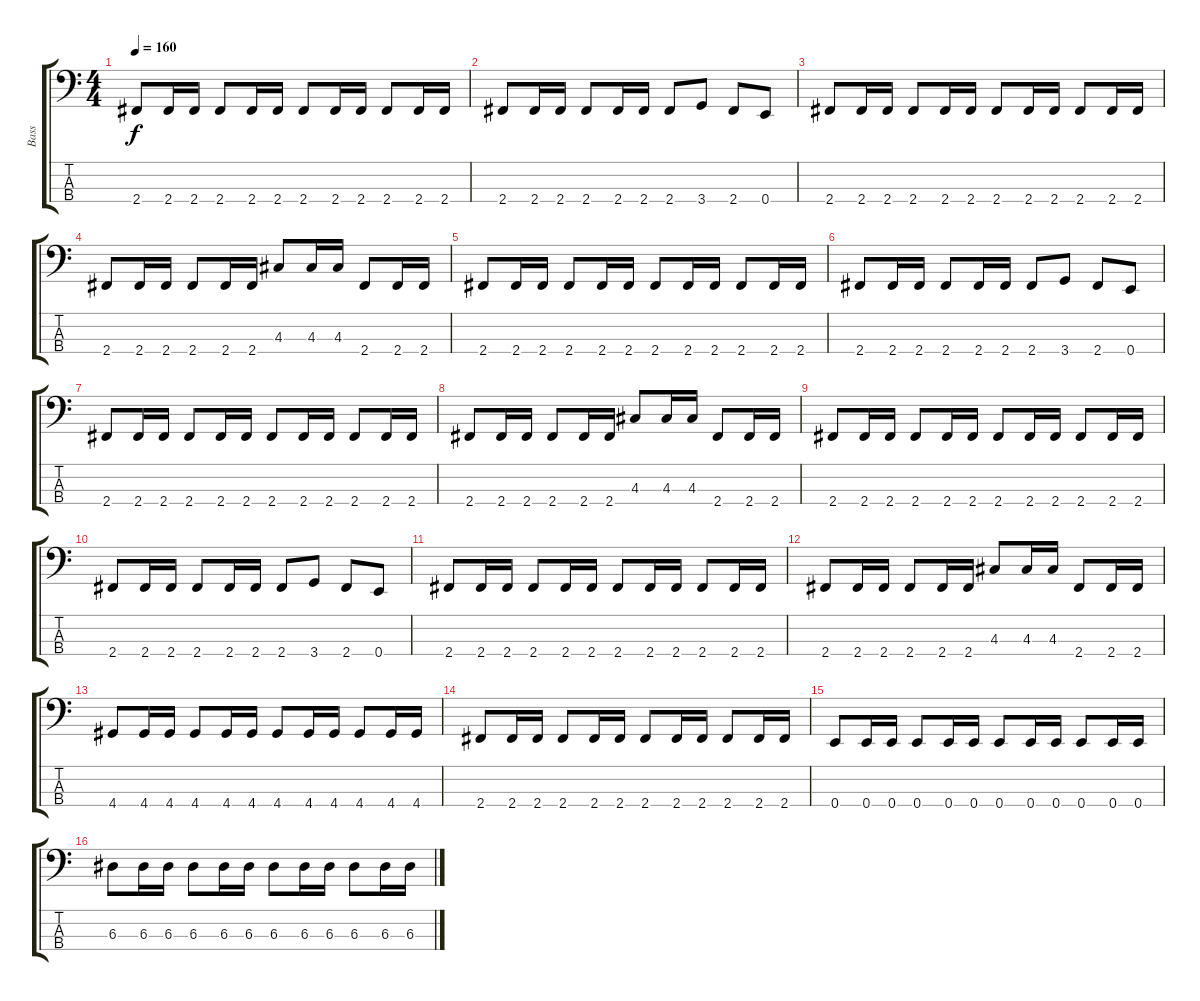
\track ("Bass" "Bass") {instrument electricbassfinger}
\staff {score tabs}
\tuning (G2 D2 A1 E1) {hide}
\ts (4 4)
\tempo 160
\clef f4
\ks c
2.4.8{dy f} 2.4.16 2.4.16 2.4.8 2.4.16 2.4.16 2.4.8 2.4.16 2.4.16 2.4.8 2.4.16 2.4.16 |
2.4.8 2.4.16 2.4.16 2.4.8 2.4.16 2.4.16 2.4.8 3.4.8 2.4.8 0.4.8 |
2.4.8 2.4.16 2.4.16 2.4.8 2.4.16 2.4.16 2.4.8 2.4.16 2.4.16 2.4.8 2.4.16 2.4.16 |
2.4.8 2.4.16 2.4.16 2.4.8 2.4.16 2.4.16 4.3.8 4.3.16 4.3.16 2.4.8 2.4.16 2.4.16 |
2.4.8 2.4.16 2.4.16 2.4.8 2.4.16 2.4.16 2.4.8 2.4.16 2.4.16 2.4.8 2.4.16 2.4.16 |
2.4.8 2.4.16 2.4.16 2.4.8 2.4.16 2.4.16 2.4.8 3.4.8 2.4.8 0.4.8 |
2.4.8 2.4.16 2.4.16 2.4.8 2.4.16 2.4.16 2.4.8 2.4.16 2.4.16 2.4.8 2.4.16 2.4.16 |
2.4.8 2.4.16 2.4.16 2.4.8 2.4.16 2.4.16 4.3.8 4.3.16 4.3.16 2.4.8 2.4.16 2.4.16 |
2.4.8 2.4.16 2.4.16 2.4.8 2.4.16 2.4.16 2.4.8 2.4.16 2.4.16 2.4.8 2.4.16 2.4.16 |
2.4.8 2.4.16 2.4.16 2.4.8 2.4.16 2.4.16 2.4.8 3.4.8 2.4.8 0.4.8 |
2.4.8 2.4.16 2.4.16 2.4.8 2.4.16 2.4.16 2.4.8 2.4.16 2.4.16 2.4.8 2.4.16 2.4.16 |
2.4.8 2.4.16 2.4.16 2.4.8 2.4.16 2.4.16 4.3.8 4.3.16 4.3.16 2.4.8 2.4.16 2.4.16 |
4.4.8 4.4.16 4.4.16 4.4.8 4.4.16 4.4.16 4.4.8 4.4.16 4.4.16 4.4.8 4.4.16 4.4.16 |
2.4.8 2.4.16 2.4.16 2.4.8 2.4.16 2.4.16 2.4.8 2.4.16 2.4.16 2.4.8 2.4.16 2.4.16 |
0.4.8 0.4.16 0.4.16 0.4.8 0.4.16 0.4.16 0.4.8 0.4.16 0.4.16 0.4.8 0.4.16 0.4.16 |
6.3.8 6.3.16 6.3.16 6.3.8 6.3.16 6.3.16 6.3.8 6.3.16 6.3.16 6.3.8 6.3.16 6.3.16
